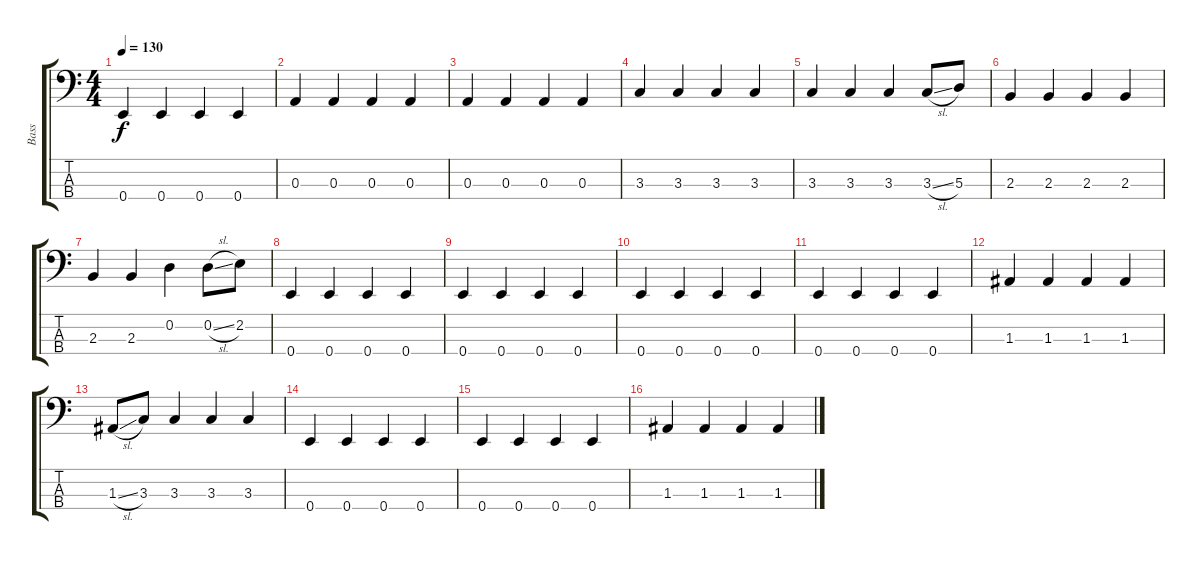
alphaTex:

\track ("Bass" "Bass") {instrument electricbassfinger}
\staff {score tabs}
\tuning (G2 D2 A1 E1) {hide}
\ts (4 4)
\tempo 130
\clef f4
\ks c
0.4.4{dy f} 0.4.4 0.4.4 0.4.4 |
0.3.4 0.3.4 0.3.4 0.3.4 |
0.3.4 0.3.4 0.3.4 0.3.4 |
3.3.4 3.3.4 3.3.4 3.3.4 |
3.3.4 3.3.4 3.3.4 3.3{sl}.8 5.3.8 |
2.3.4 2.3.4 2.3.4 2.3.4 |
2.3.4 2.3.4 0.2.4 0.2{sl}.8 2.2.8 |
0.4.4 0.4.4 0.4.4 0.4.4 |
0.4.4 0.4.4 0.4.4 0.4.4 |
0.4.4 0.4.4 0.4.4 0.4.4 |
0.4.4 0.4.4 0.4.4 0.4.4 |
1.3.4 1.3.4 1.3.4 1.3.4 |
1.3{sl}.8 3.3.8 3.3.4 3.3.4 3.3.4 |
0.4.4 0.4.4 0.4.4 0.4.4 |
0.4.4 0.4.4 0.4.4 0.4.4 |
1.3.4 1.3.4 1.3.4 1.3.4
